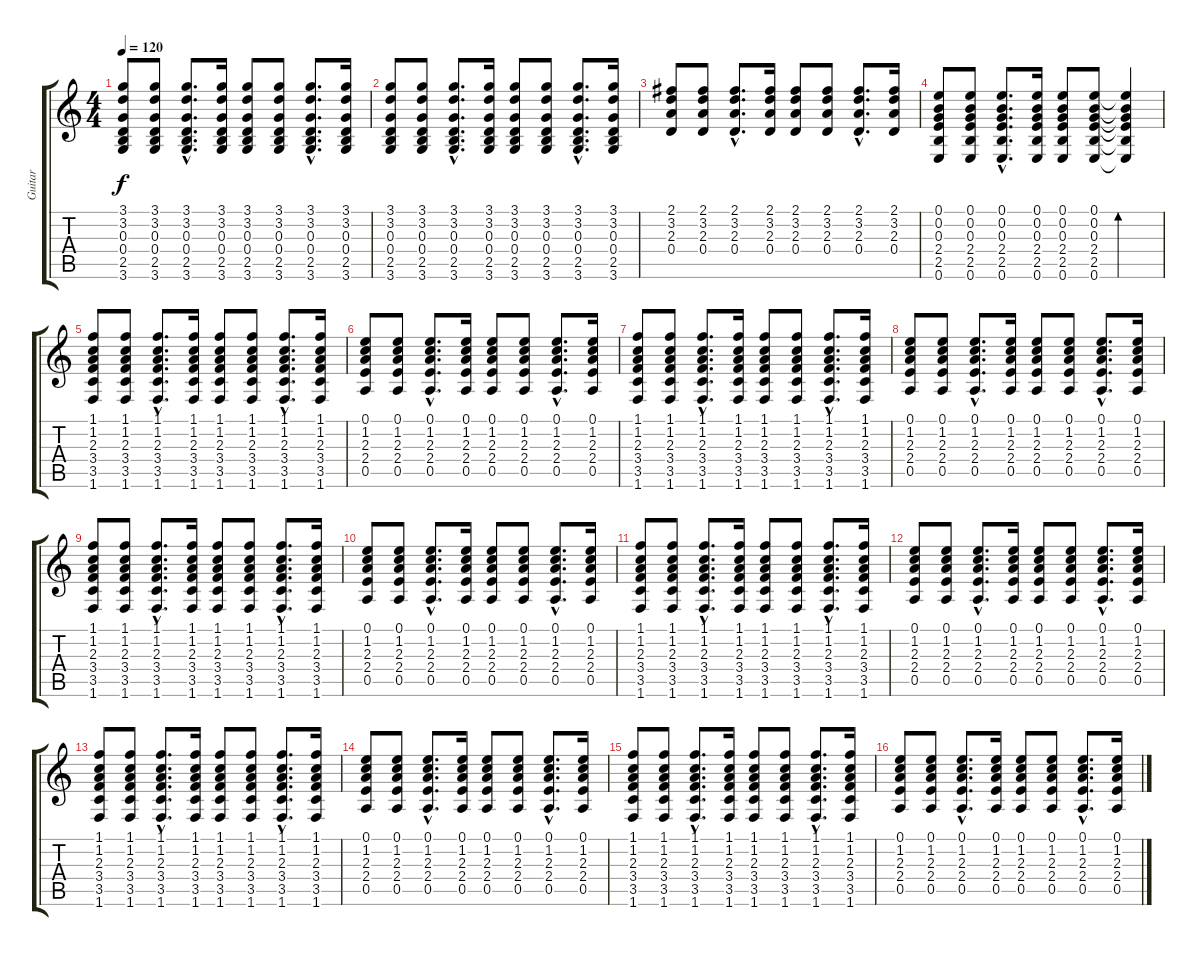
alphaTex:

\track ("Guitar" "Guitar") {instrument acousticguitarnylon}
\staff {score tabs}
\tuning (E4 B3 G3 D3 A2 E2) {hide}
\ts (4 4)
\tempo 120
\clef g2
\ks c
(3.1 3.2 0.3 0.4 2.5 3.6).8{dy f} (3.1 3.2 0.3 0.4 2.5 3.6).8 (3.1{hac} 3.2{hac} 0.3{hac} 0.4{hac} 2.5{hac} 3.6{hac}).8{d} (3.1 3.2 0.3 0.4 2.5 3.6).16 (3.1 3.2 0.3 0.4 2.5 3.6).8 (3.1 3.2 0.3 0.4 2.5 3.6).8 (3.1{hac} 3.2{hac} 0.3{hac} 0.4{hac} 2.5{hac} 3.6{hac}).8{d} (3.1 3.2 0.3 0.4 2.5 3.6).16 |
(3.1 3.2 0.3 0.4 2.5 3.6).8 (3.1 3.2 0.3 0.4 2.5 3.6).8 (3.1{hac} 3.2{hac} 0.3{hac} 0.4{hac} 2.5{hac} 3.6{hac}).8{d} (3.1 3.2 0.3 0.4 2.5 3.6).16 (3.1 3.2 0.3 0.4 2.5 3.6).8 (3.1 3.2 0.3 0.4 2.5 3.6).8 (3.1{hac} 3.2{hac} 0.3{hac} 0.4{hac} 2.5{hac} 3.6{hac}).8{d} (3.1 3.2 0.3 0.4 2.5 3.6).16 |
(2.1 3.2 2.3 0.4).8 (2.1 3.2 2.3 0.4).8 (2.1{hac} 3.2{hac} 2.3{hac} 0.4{hac}).8{d} (2.1 3.2 2.3 0.4).16 (2.1 3.2 2.3 0.4).8 (2.1 3.2 2.3 0.4).8 (2.1{hac} 3.2{hac} 2.3{hac} 0.4{hac}).8{d} (2.1 3.2 2.3 0.4).16 |
(0.1 0.2 0.3 2.4 2.5 0.6).8 (0.1 0.2 0.3 2.4 2.5 0.6).8 (0.1{hac} 0.2{hac} 0.3{hac} 2.4{hac} 2.5{hac} 0.6{hac}).8{d} (0.1 0.2 0.3 2.4 2.5 0.6).16 (0.1 0.2 0.3 2.4 2.5 0.6).8 (0.1 0.2 0.3 2.4 2.5 0.6).8 (0.1{t} 0.2{t} 0.3{t} 2.4{t} 2.5{t} 0.6{t}).4{bd 480} |
(1.1 1.2 2.3 3.4 3.5 1.6).8 (1.1 1.2 2.3 3.4 3.5 1.6).8 (1.1{hac} 1.2{hac} 2.3{hac} 3.4{hac} 3.5{hac} 1.6{hac}).8{d} (1.1 1.2 2.3 3.4 3.5 1.6).16 (1.1 1.2 2.3 3.4 3.5 1.6).8 (1.1 1.2 2.3 3.4 3.5 1.6).8 (1.1{hac} 1.2{hac} 2.3{hac} 3.4{hac} 3.5{hac} 1.6{hac}).8{d} (1.1 1.2 2.3 3.4 3.5 1.6).16 |
(0.1 1.2 2.3 2.4 0.5).8 (0.1 1.2 2.3 2.4 0.5).8 (0.1{hac} 1.2{hac} 2.3{hac} 2.4{hac} 0.5{hac}).8{d} (0.1 1.2 2.3 2.4 0.5).16 (0.1 1.2 2.3 2.4 0.5).8 (0.1 1.2 2.3 2.4 0.5).8 (0.1{hac} 1.2{hac} 2.3{hac} 2.4{hac} 0.5{hac}).8{d} (0.1 1.2 2.3 2.4 0.5).16 |
(1.1 1.2 2.3 3.4 3.5 1.6).8 (1.1 1.2 2.3 3.4 3.5 1.6).8 (1.1{hac} 1.2{hac} 2.3{hac} 3.4{hac} 3.5{hac} 1.6{hac}).8{d} (1.1 1.2 2.3 3.4 3.5 1.6).16 (1.1 1.2 2.3 3.4 3.5 1.6).8 (1.1 1.2 2.3 3.4 3.5 1.6).8 (1.1{hac} 1.2{hac} 2.3{hac} 3.4{hac} 3.5{hac} 1.6{hac}).8{d} (1.1 1.2 2.3 3.4 3.5 1.6).16 |
(0.1 1.2 2.3 2.4 0.5).8 (0.1 1.2 2.3 2.4 0.5).8 (0.1{hac} 1.2{hac} 2.3{hac} 2.4{hac} 0.5{hac}).8{d} (0.1 1.2 2.3 2.4 0.5).16 (0.1 1.2 2.3 2.4 0.5).8 (0.1 1.2 2.3 2.4 0.5).8 (0.1{hac} 1.2{hac} 2.3{hac} 2.4{hac} 0.5{hac}).8{d} (0.1 1.2 2.3 2.4 0.5).16 |
(1.1 1.2 2.3 3.4 3.5 1.6).8 (1.1 1.2 2.3 3.4 3.5 1.6).8 (1.1{hac} 1.2{hac} 2.3{hac} 3.4{hac} 3.5{hac} 1.6{hac}).8{d} (1.1 1.2 2.3 3.4 3.5 1.6).16 (1.1 1.2 2.3 3.4 3.5 1.6).8 (1.1 1.2 2.3 3.4 3.5 1.6).8 (1.1{hac} 1.2{hac} 2.3{hac} 3.4{hac} 3.5{hac} 1.6{hac}).8{d} (1.1 1.2 2.3 3.4 3.5 1.6).16 |
(0.1 1.2 2.3 2.4 0.5).8 (0.1 1.2 2.3 2.4 0.5).8 (0.1{hac} 1.2{hac} 2.3{hac} 2.4{hac} 0.5{hac}).8{d} (0.1 1.2 2.3 2.4 0.5).16 (0.1 1.2 2.3 2.4 0.5).8 (0.1 1.2 2.3 2.4 0.5).8 (0.1{hac} 1.2{hac} 2.3{hac} 2.4{hac} 0.5{hac}).8{d} (0.1 1.2 2.3 2.4 0.5).16 |
(1.1 1.2 2.3 3.4 3.5 1.6).8 (1.1 1.2 2.3 3.4 3.5 1.6).8 (1.1{hac} 1.2{hac} 2.3{hac} 3.4{hac} 3.5{hac} 1.6{hac}).8{d} (1.1 1.2 2.3 3.4 3.5 1.6).16 (1.1 1.2 2.3 3.4 3.5 1.6).8 (1.1 1.2 2.3 3.4 3.5 1.6).8 (1.1{hac} 1.2{hac} 2.3{hac} 3.4{hac} 3.5{hac} 1.6{hac}).8{d} (1.1 1.2 2.3 3.4 3.5 1.6).16 |
(0.1 1.2 2.3 2.4 0.5).8 (0.1 1.2 2.3 2.4 0.5).8 (0.1{hac} 1.2{hac} 2.3{hac} 2.4{hac} 0.5{hac}).8{d} (0.1 1.2 2.3 2.4 0.5).16 (0.1 1.2 2.3 2.4 0.5).8 (0.1 1.2 2.3 2.4 0.5).8 (0.1{hac} 1.2{hac} 2.3{hac} 2.4{hac} 0.5{hac}).8{d} (0.1 1.2 2.3 2.4 0.5).16 |
(1.1 1.2 2.3 3.4 3.5 1.6).8 (1.1 1.2 2.3 3.4 3.5 1.6).8 (1.1{hac} 1.2{hac} 2.3{hac} 3.4{hac} 3.5{hac} 1.6{hac}).8{d} (1.1 1.2 2.3 3.4 3.5 1.6).16 (1.1 1.2 2.3 3.4 3.5 1.6).8 (1.1 1.2 2.3 3.4 3.5 1.6).8 (1.1{hac} 1.2{hac} 2.3{hac} 3.4{hac} 3.5{hac} 1.6{hac}).8{d} (1.1 1.2 2.3 3.4 3.5 1.6).16 |
(0.1 1.2 2.3 2.4 0.5).8 (0.1 1.2 2.3 2.4 0.5).8 (0.1{hac} 1.2{hac} 2.3{hac} 2.4{hac} 0.5{hac}).8{d} (0.1 1.2 2.3 2.4 0.5).16 (0.1 1.2 2.3 2.4 0.5).8 (0.1 1.2 2.3 2.4 0.5).8 (0.1{hac} 1.2{hac} 2.3{hac} 2.4{hac} 0.5{hac}).8{d} (0.1 1.2 2.3 2.4 0.5).16 |
(1.1 1.2 2.3 3.4 3.5 1.6).8 (1.1 1.2 2.3 3.4 3.5 1.6).8 (1.1{hac} 1.2{hac} 2.3{hac} 3.4{hac} 3.5{hac} 1.6{hac}).8{d} (1.1 1.2 2.3 3.4 3.5 1.6).16 (1.1 1.2 2.3 3.4 3.5 1.6).8 (1.1 1.2 2.3 3.4 3.5 1.6).8 (1.1{hac} 1.2{hac} 2.3{hac} 3.4{hac} 3.5{hac} 1.6{hac}).8{d} (1.1 1.2 2.3 3.4 3.5 1.6).16 |
(0.1 1.2 2.3 2.4 0.5).8 (0.1 1.2 2.3 2.4 0.5).8 (0.1{hac} 1.2{hac} 2.3{hac} 2.4{hac} 0.5{hac}).8{d} (0.1 1.2 2.3 2.4 0.5).16 (0.1 1.2 2.3 2.4 0.5).8 (0.1 1.2 2.3 2.4 0.5).8 (0.1{hac} 1.2{hac} 2.3{hac} 2.4{hac} 0.5{hac}).8{d} (0.1 1.2 2.3 2.4 0.5).16
